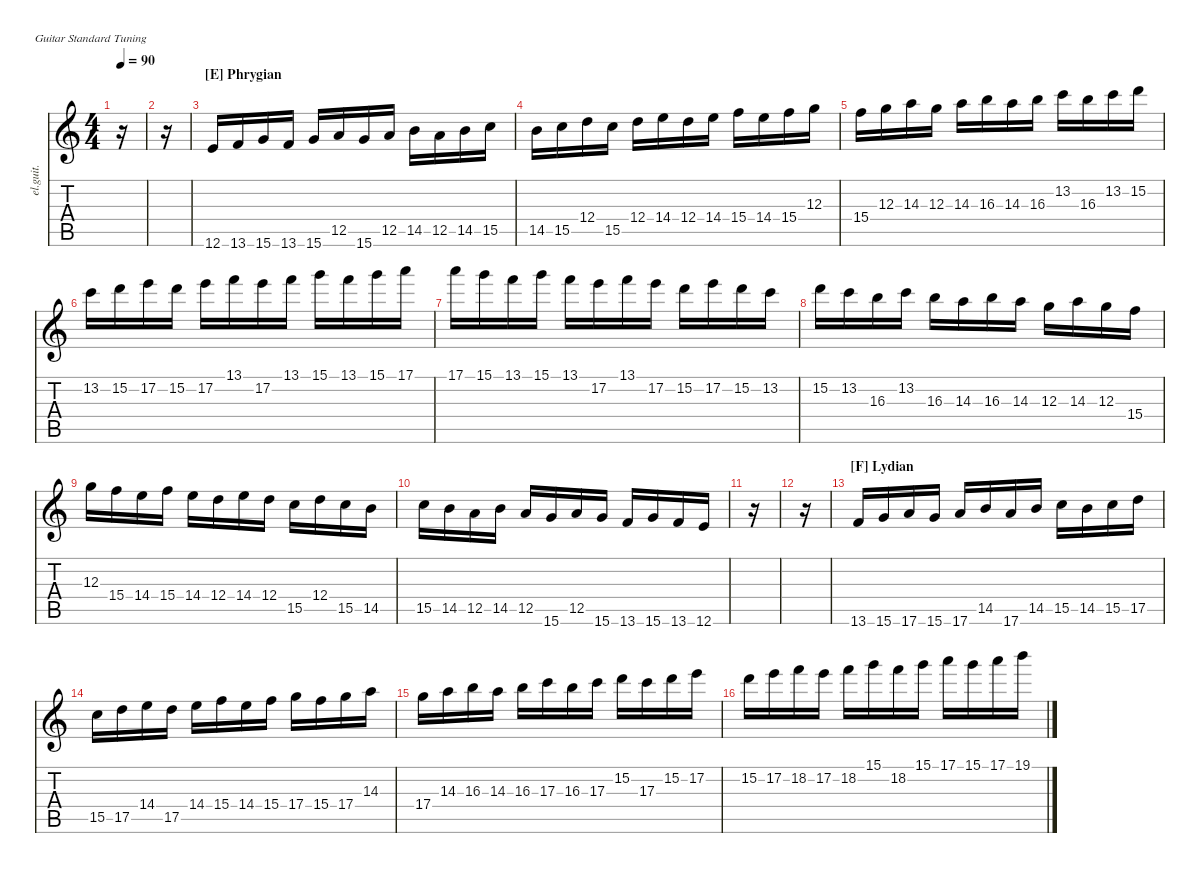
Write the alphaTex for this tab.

\defaultSystemsLayout 4
\hideDynamics
\bracketExtendMode nobrackets
\track ("Clean Guitar" "el.guit.") {instrument electricguitarclean}
\staff {score tabs}
\tuning (E4 B3 G3 D3 A2 E2)
\ts (4 4)
\tempo 90
\clef g2
\ks c
r.16{dy mf beam Down} |
r.16{beam Down} |
\section ("E" "Phrygian")
12.6.16{beam Up} 13.6.16{beam Up} 15.6.16{beam Up} 13.6.16{beam Up} 15.6.16{beam Up} 12.5.16{beam Up} 15.6.16{beam Up} 12.5.16{beam Up} 14.5.16{beam Down} 12.5.16{beam Down} 14.5.16{beam Down} 15.5.16{beam Down} |
14.5.16{beam Down} 15.5.16{beam Down} 12.4.16{beam Down} 15.5.16{beam Down} 12.4.16{beam Down} 14.4.16{beam Down} 12.4.16{beam Down} 14.4.16{beam Down} 15.4.16{beam Down} 14.4.16{beam Down} 15.4.16{beam Down} 12.3.16{beam Down} |
15.4.16{beam Down} 12.3.16{beam Down} 14.3.16{beam Down} 12.3.16{beam Down} 14.3.16{beam Down} 16.3.16{beam Down} 14.3.16{beam Down} 16.3.16{beam Down} 13.2.16{beam Down} 16.3.16{beam Down} 13.2.16{beam Down} 15.2.16{beam Down} |
13.2.16{beam Down} 15.2.16{beam Down} 17.2.16{beam Down} 15.2.16{beam Down} 17.2.16{beam Down} 13.1.16{beam Down} 17.2.16{beam Down} 13.1.16{beam Down} 15.1.16{beam Down} 13.1.16{beam Down} 15.1.16{beam Down} 17.1.16{beam Down} |
17.1.16{beam Down} 15.1.16{beam Down} 13.1.16{beam Down} 15.1.16{beam Down} 13.1.16{beam Down} 17.2.16{beam Down} 13.1.16{beam Down} 17.2.16{beam Down} 15.2.16{beam Down} 17.2.16{beam Down} 15.2.16{beam Down} 13.2.16{beam Down} |
15.2.16{beam Down} 13.2.16{beam Down} 16.3.16{beam Down} 13.2.16{beam Down} 16.3.16{beam Down} 14.3.16{beam Down} 16.3.16{beam Down} 14.3.16{beam Down} 12.3.16{beam Down} 14.3.16{beam Down} 12.3.16{beam Down} 15.4.16{beam Down} |
12.3.16{beam Down} 15.4.16{beam Down} 14.4.16{beam Down} 15.4.16{beam Down} 14.4.16{beam Down} 12.4.16{beam Down} 14.4.16{beam Down} 12.4.16{beam Down} 15.5.16{beam Down} 12.4.16{beam Down} 15.5.16{beam Down} 14.5.16{beam Down} |
15.5.16{beam Down} 14.5.16{beam Down} 12.5.16{beam Down} 14.5.16{beam Down} 12.5.16{beam Up} 15.6.16{beam Up} 12.5.16{beam Up} 15.6.16{beam Up} 13.6.16{beam Up} 15.6.16{beam Up} 13.6.16{beam Up} 12.6.16{beam Up} |
r.16{beam Down} |
r.16{beam Down} |
\section ("F" "Lydian")
13.6.16{beam Up} 15.6.16{beam Up} 17.6.16{beam Up} 15.6.16{beam Up} 17.6.16{beam Up} 14.5.16{beam Up} 17.6.16{beam Up} 14.5.16{beam Up} 15.5.16{beam Down} 14.5.16{beam Down} 15.5.16{beam Down} 17.5.16{beam Down} |
15.5.16{beam Down} 17.5.16{beam Down} 14.4.16{beam Down} 17.5.16{beam Down} 14.4.16{beam Down} 15.4.16{beam Down} 14.4.16{beam Down} 15.4.16{beam Down} 17.4.16{beam Down} 15.4.16{beam Down} 17.4.16{beam Down} 14.3.16{beam Down} |
17.4.16{beam Down} 14.3.16{beam Down} 16.3.16{beam Down} 14.3.16{beam Down} 16.3.16{beam Down} 17.3.16{beam Down} 16.3.16{beam Down} 17.3.16{beam Down} 15.2.16{beam Down} 17.3.16{beam Down} 15.2.16{beam Down} 17.2.16{beam Down} |
15.2.16{beam Down} 17.2.16{beam Down} 18.2.16{beam Down} 17.2.16{beam Down} 18.2.16{beam Down} 15.1.16{beam Down} 18.2.16{beam Down} 15.1.16{beam Down} 17.1.16{beam Down} 15.1.16{beam Down} 17.1.16{beam Down} 19.1.16{beam Down}
